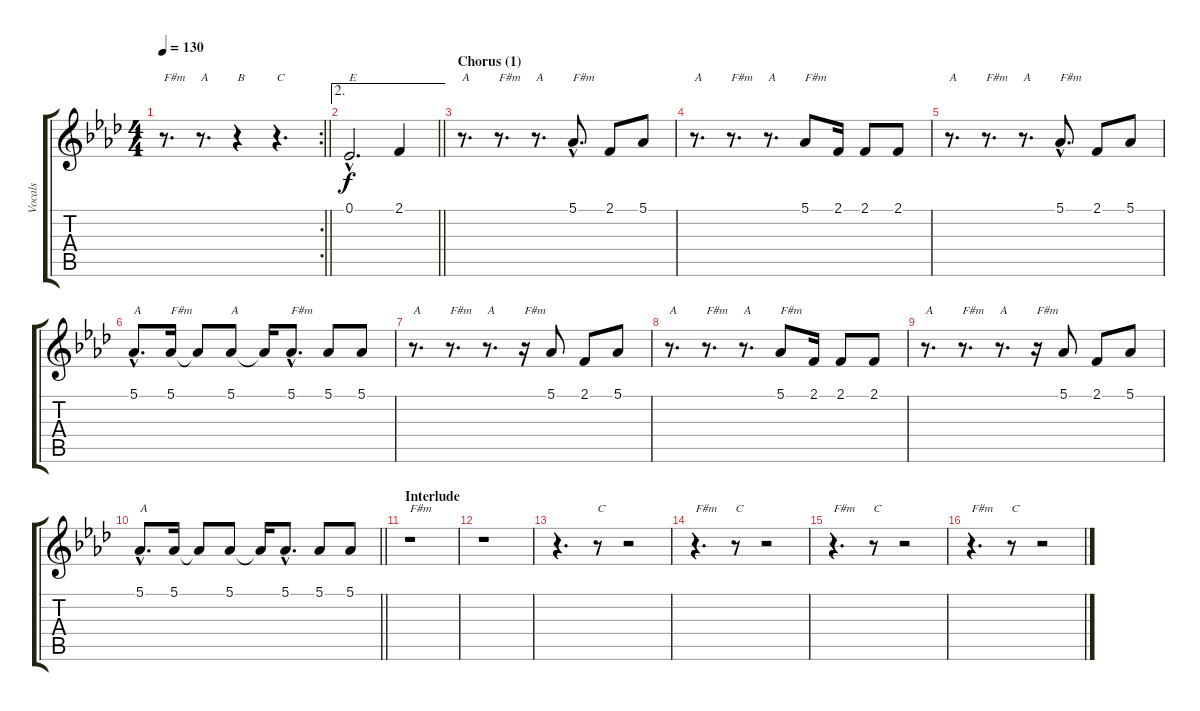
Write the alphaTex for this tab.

\track ("Vocals" "Vocals") {instrument sopranosax}
\staff {score tabs}
\tuning (Eb4 Bb3 Gb3 Db3 Ab2 Eb2) {hide}
\rc 2
\ts (4 4)
\tempo 130
\clef g2
\barLineRight lightlight
\ks fminor
r.8{d txt "F#m" dy f} r.8{d txt "A"} r.4{txt "B"} r.4{d txt "C"} |
\ae 2
\barLineRight lightlight
0.1{hac t}.2{d txt "E"} 2.1.4 |
\section ("" "Chorus (1)")
r.8{d txt "A"} r.8{d txt "F#m"} r.8{d txt "A"} 5.1{hac}.8{d txt "F#m"} 2.1.8 5.1.8 |
r.8{d txt "A"} r.8{d txt "F#m"} r.8{d txt "A"} 5.1.8{txt "F#m"} 2.1.16 2.1.8 2.1.8 |
r.8{d txt "A"} r.8{d txt "F#m"} r.8{d txt "A"} 5.1{hac}.8{d txt "F#m"} 2.1.8 5.1.8 |
5.1{hac}.8{d txt "A"} 5.1.16{txt "F#m"} 5.1{t}.8 5.1.8{txt "A"} 5.1{t}.16 5.1{hac}.8{d txt "F#m"} 5.1.8 5.1.8 |
r.8{d txt "A"} r.8{d txt "F#m"} r.8{d txt "A"} r.16{txt "F#m"} 5.1.8 2.1.8 5.1.8 |
r.8{d txt "A"} r.8{d txt "F#m"} r.8{d txt "A"} 5.1.8{txt "F#m"} 2.1.16 2.1.8 2.1.8 |
r.8{d txt "A"} r.8{d txt "F#m"} r.8{d txt "A"} r.16{txt "F#m"} 5.1.8 2.1.8 5.1.8 |
\barLineRight lightlight
5.1{hac}.8{d txt "A"} 5.1.16 5.1{t}.8 5.1.8 5.1{t}.16 5.1{hac}.8{d} 5.1.8 5.1.8 |
\section ("" "Interlude")
r.1{txt "F#m"} |
r.1 |
r.4{d} r.8{txt "C"} r.2 |
r.4{d txt "F#m"} r.8{txt "C"} r.2 |
r.4{d txt "F#m"} r.8{txt "C"} r.2 |
r.4{d txt "F#m"} r.8{txt "C"} r.2
